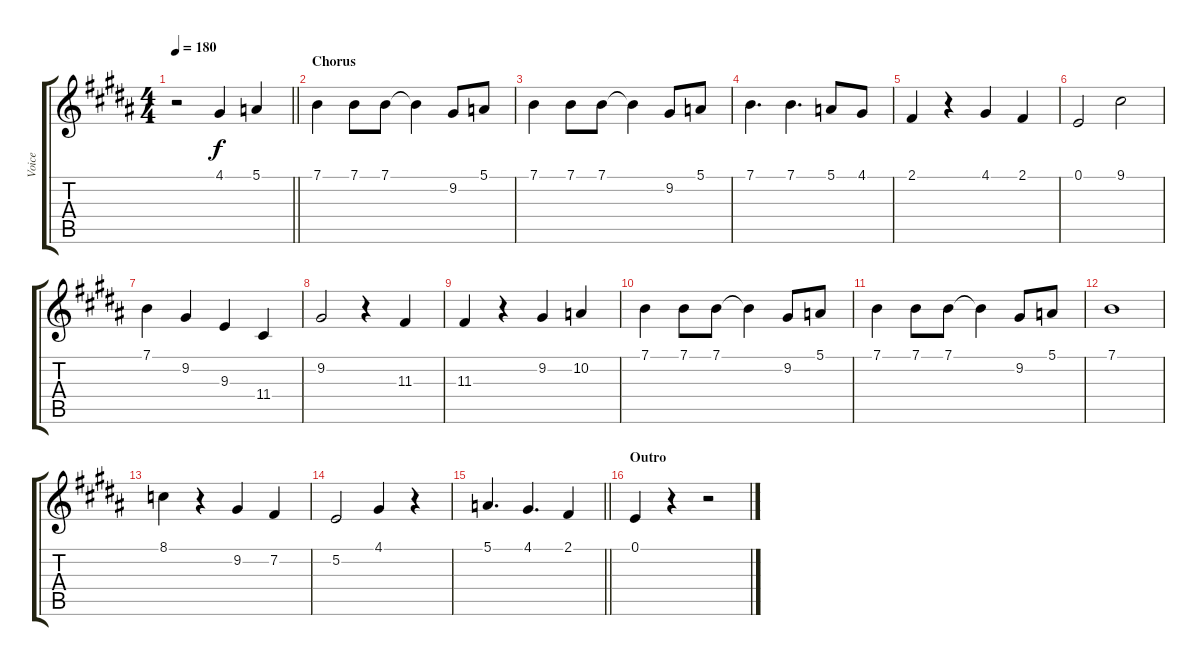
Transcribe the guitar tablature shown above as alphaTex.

\track ("Voice" "Voice") {instrument choiraahs}
\staff {score tabs}
\tuning (E4 B3 G3 D3 A2 E2) {hide}
\ts (4 4)
\tempo 180
\clef g2
\barLineRight lightlight
\ks b
r.2{dy f} 4.1.4 5.1.4 |
\section ("" "Chorus")
7.1.4 7.1.8 7.1.8 7.1{t}.4 9.2.8 5.1.8 |
7.1.4 7.1.8 7.1.8 7.1{t}.4 9.2.8 5.1.8 |
7.1.4{d} 7.1.4{d} 5.1.8 4.1.8 |
2.1.4 r.4 4.1.4 2.1.4 |
0.1.2 9.1.2 |
7.1.4 9.2.4 9.3.4 11.4.4 |
9.2.2 r.4 11.3.4 |
11.3.4 r.4 9.2.4 10.2.4 |
7.1.4 7.1.8 7.1.8 7.1{t}.4 9.2.8 5.1.8 |
7.1.4 7.1.8 7.1.8 7.1{t}.4 9.2.8 5.1.8 |
7.1.1 |
8.1.4 r.4 9.2.4 7.2.4 |
5.2.2 4.1.4 r.4 |
\barLineRight lightlight
5.1.4{d} 4.1.4{d} 2.1.4 |
\section ("" "Outro")
0.1.4 r.4 r.2
